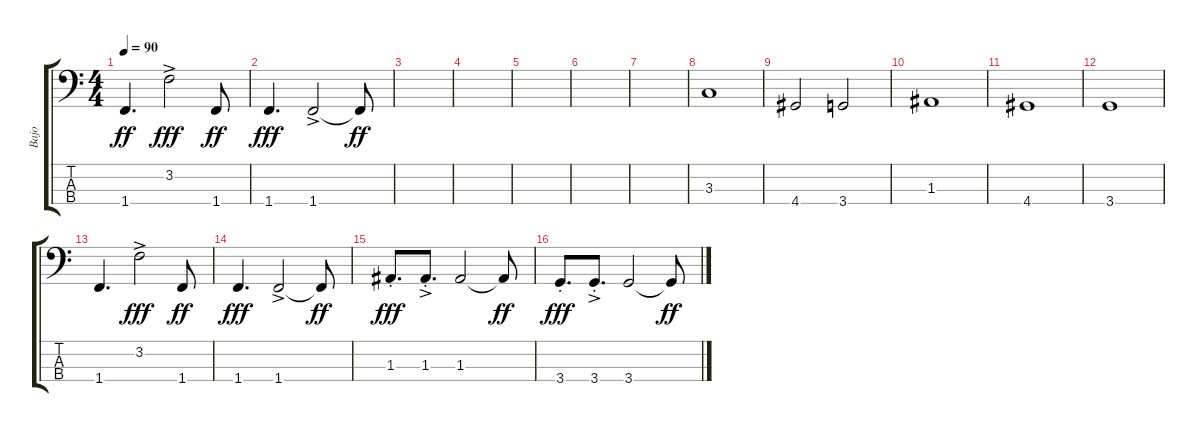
\track ("Bajo" "Bajo") {instrument electricbassfinger}
\staff {score tabs}
\tuning (G2 D2 A1 E1) {hide}
\ts (4 4)
\tempo 90
\clef f4
\ks c
1.4.4{d dy ff} 3.2{ac}.2{dy fff} 1.4.8{dy ff} |
1.4.4{d dy fff} 1.4{ac}.2 1.4{t}.8{dy ff} |
|
|
|
|
|
3.3.1 |
4.4.2 3.4.2 |
1.3.1 |
4.4.1 |
3.4.1 |
1.4.4{d} 3.2{ac}.2{dy fff} 1.4.8{dy ff} |
1.4.4{d dy fff} 1.4{ac}.2 1.4{t}.8{dy ff} |
1.3{st}.8{d dy fff} 1.3{ac st}.8{d} 1.3.2 1.3{t}.8{dy ff} |
3.4{st}.8{d dy fff} 3.4{ac st}.8{d} 3.4.2 3.4{t}.8{dy ff}
